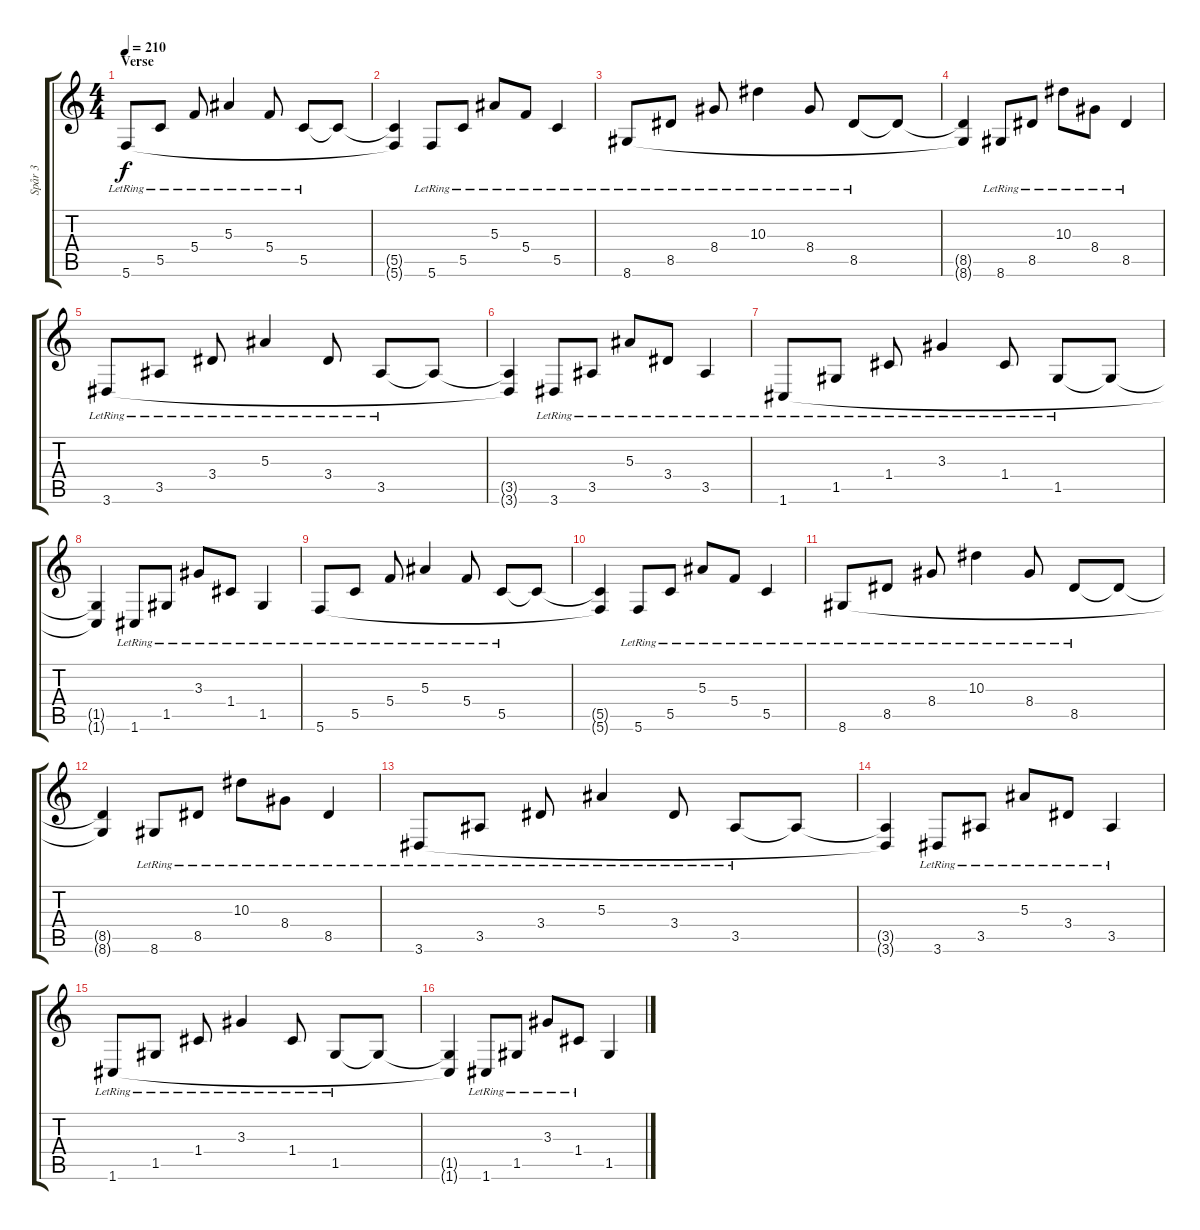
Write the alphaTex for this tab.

\track ("Spår 3" "Spår 3") {instrument distortionguitar}
\staff {score tabs}
\tuning (D4 A3 F3 C3 G2 C2) {hide}
\ts (4 4)
\section ("" "Verse")
\tempo 210
\clef g2
\ks c
5.6{lr}.8{dy f volume 13 instrument electricguitarjazz} 5.5{lr}.8 5.4{lr}.8 5.3{lr}.4 5.4{lr}.8 5.5{lr}.8 5.5{t}.8 |
(5.5{t} 5.6{t}).4 5.6{lr}.8 5.5{lr}.8 5.3{lr}.8 5.4{lr}.8 5.5{lr}.4 |
8.6{lr}.8 8.5{lr}.8 8.4{lr}.8 10.3{lr}.4 8.4{lr}.8 8.5{lr}.8 8.5{t}.8 |
(8.5{t} 8.6{t}).4 8.6{lr}.8 8.5{lr}.8 10.3{lr}.8 8.4{lr}.8 8.5{lr}.4 |
3.6{lr}.8 3.5{lr}.8 3.4{lr}.8 5.3{lr}.4 3.4{lr}.8 3.5{lr}.8 3.5{t}.8 |
(3.5{t} 3.6{t}).4 3.6{lr}.8 3.5{lr}.8 5.3{lr}.8 3.4{lr}.8 3.5{lr}.4 |
1.6{lr}.8 1.5{lr}.8 1.4{lr}.8 3.3{lr}.4 1.4{lr}.8 1.5{lr}.8 1.5{t}.8 |
(1.5{t} 1.6{t}).4 1.6{lr}.8 1.5{lr}.8 3.3{lr}.8 1.4{lr}.8 1.5{lr}.4 |
5.6{lr}.8{volume 13 instrument electricguitarjazz} 5.5{lr}.8 5.4{lr}.8 5.3{lr}.4 5.4{lr}.8 5.5{lr}.8 5.5{t}.8 |
(5.5{t} 5.6{t}).4 5.6{lr}.8 5.5{lr}.8 5.3{lr}.8 5.4{lr}.8 5.5{lr}.4 |
8.6{lr}.8 8.5{lr}.8 8.4{lr}.8 10.3{lr}.4 8.4{lr}.8 8.5{lr}.8 8.5{t}.8 |
(8.5{t} 8.6{t}).4 8.6{lr}.8 8.5{lr}.8 10.3{lr}.8 8.4{lr}.8 8.5{lr}.4 |
3.6{lr}.8 3.5{lr}.8 3.4{lr}.8 5.3{lr}.4 3.4{lr}.8 3.5{lr}.8 3.5{t}.8 |
(3.5{t} 3.6{t}).4 3.6{lr}.8 3.5{lr}.8 5.3{lr}.8 3.4{lr}.8 3.5{lr}.4 |
1.6{lr}.8 1.5{lr}.8 1.4{lr}.8 3.3{lr}.4 1.4{lr}.8 1.5{lr}.8 1.5{t}.8 |
(1.5{t} 1.6{t}).4 1.6{lr}.8 1.5{lr}.8 3.3{lr}.8 1.4{lr}.8 1.5.4
